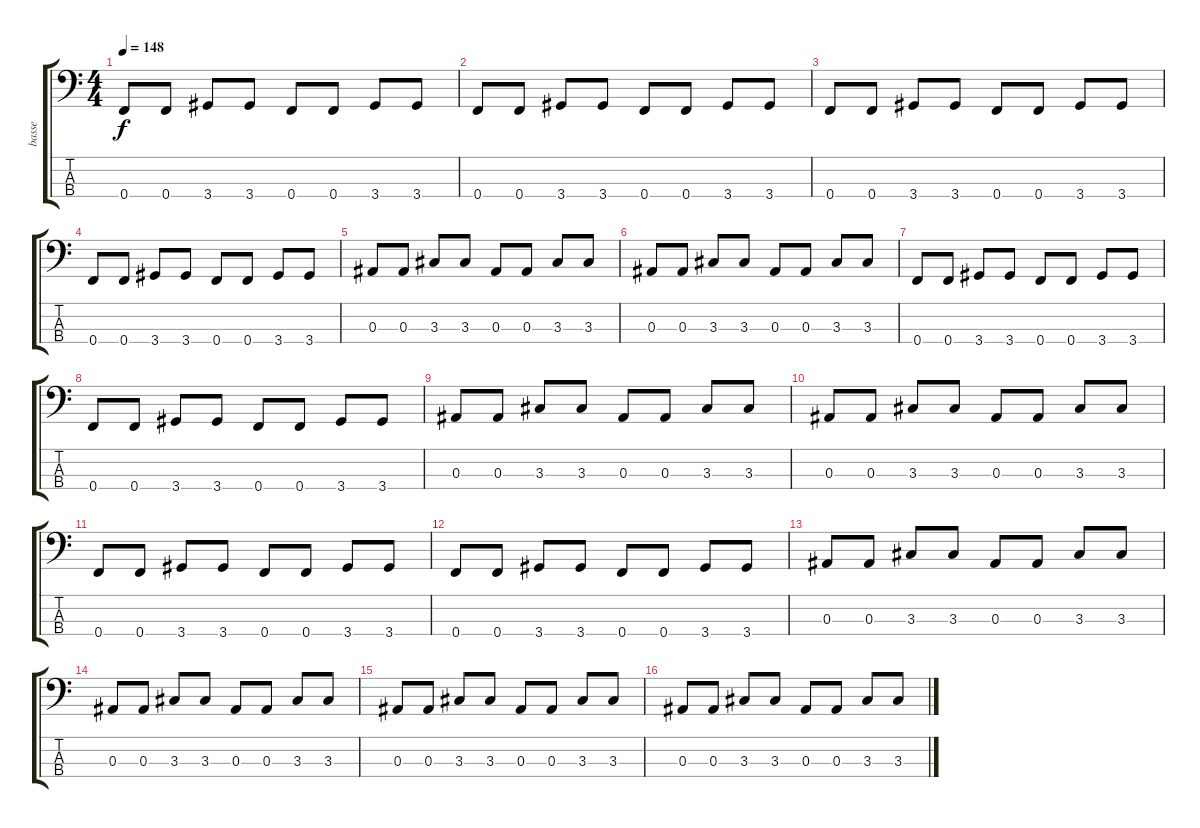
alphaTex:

\track ("basse" "basse") {instrument electricbasspick}
\staff {score tabs}
\tuning (G2 D2 Bb1 F1) {hide}
\ts (4 4)
\tempo 148
\clef f4
\ks c
0.4.8{dy f} 0.4.8 3.4.8 3.4.8 0.4.8 0.4.8 3.4.8 3.4.8 |
0.4.8 0.4.8 3.4.8 3.4.8 0.4.8 0.4.8 3.4.8 3.4.8 |
0.4.8 0.4.8 3.4.8 3.4.8 0.4.8 0.4.8 3.4.8 3.4.8 |
0.4.8 0.4.8 3.4.8 3.4.8 0.4.8 0.4.8 3.4.8 3.4.8 |
0.3.8 0.3.8 3.3.8 3.3.8 0.3.8 0.3.8 3.3.8 3.3.8 |
0.3.8 0.3.8 3.3.8 3.3.8 0.3.8 0.3.8 3.3.8 3.3.8 |
0.4.8 0.4.8 3.4.8 3.4.8 0.4.8 0.4.8 3.4.8 3.4.8 |
0.4.8 0.4.8 3.4.8 3.4.8 0.4.8 0.4.8 3.4.8 3.4.8 |
0.3.8 0.3.8 3.3.8 3.3.8 0.3.8 0.3.8 3.3.8 3.3.8 |
0.3.8 0.3.8 3.3.8 3.3.8 0.3.8 0.3.8 3.3.8 3.3.8 |
0.4.8 0.4.8 3.4.8 3.4.8 0.4.8 0.4.8 3.4.8 3.4.8 |
0.4.8 0.4.8 3.4.8 3.4.8 0.4.8 0.4.8 3.4.8 3.4.8 |
0.3.8 0.3.8 3.3.8 3.3.8 0.3.8 0.3.8 3.3.8 3.3.8 |
0.3.8 0.3.8 3.3.8 3.3.8 0.3.8 0.3.8 3.3.8 3.3.8 |
0.3.8 0.3.8 3.3.8 3.3.8 0.3.8 0.3.8 3.3.8 3.3.8 |
0.3.8 0.3.8 3.3.8 3.3.8 0.3.8 0.3.8 3.3.8 3.3.8
